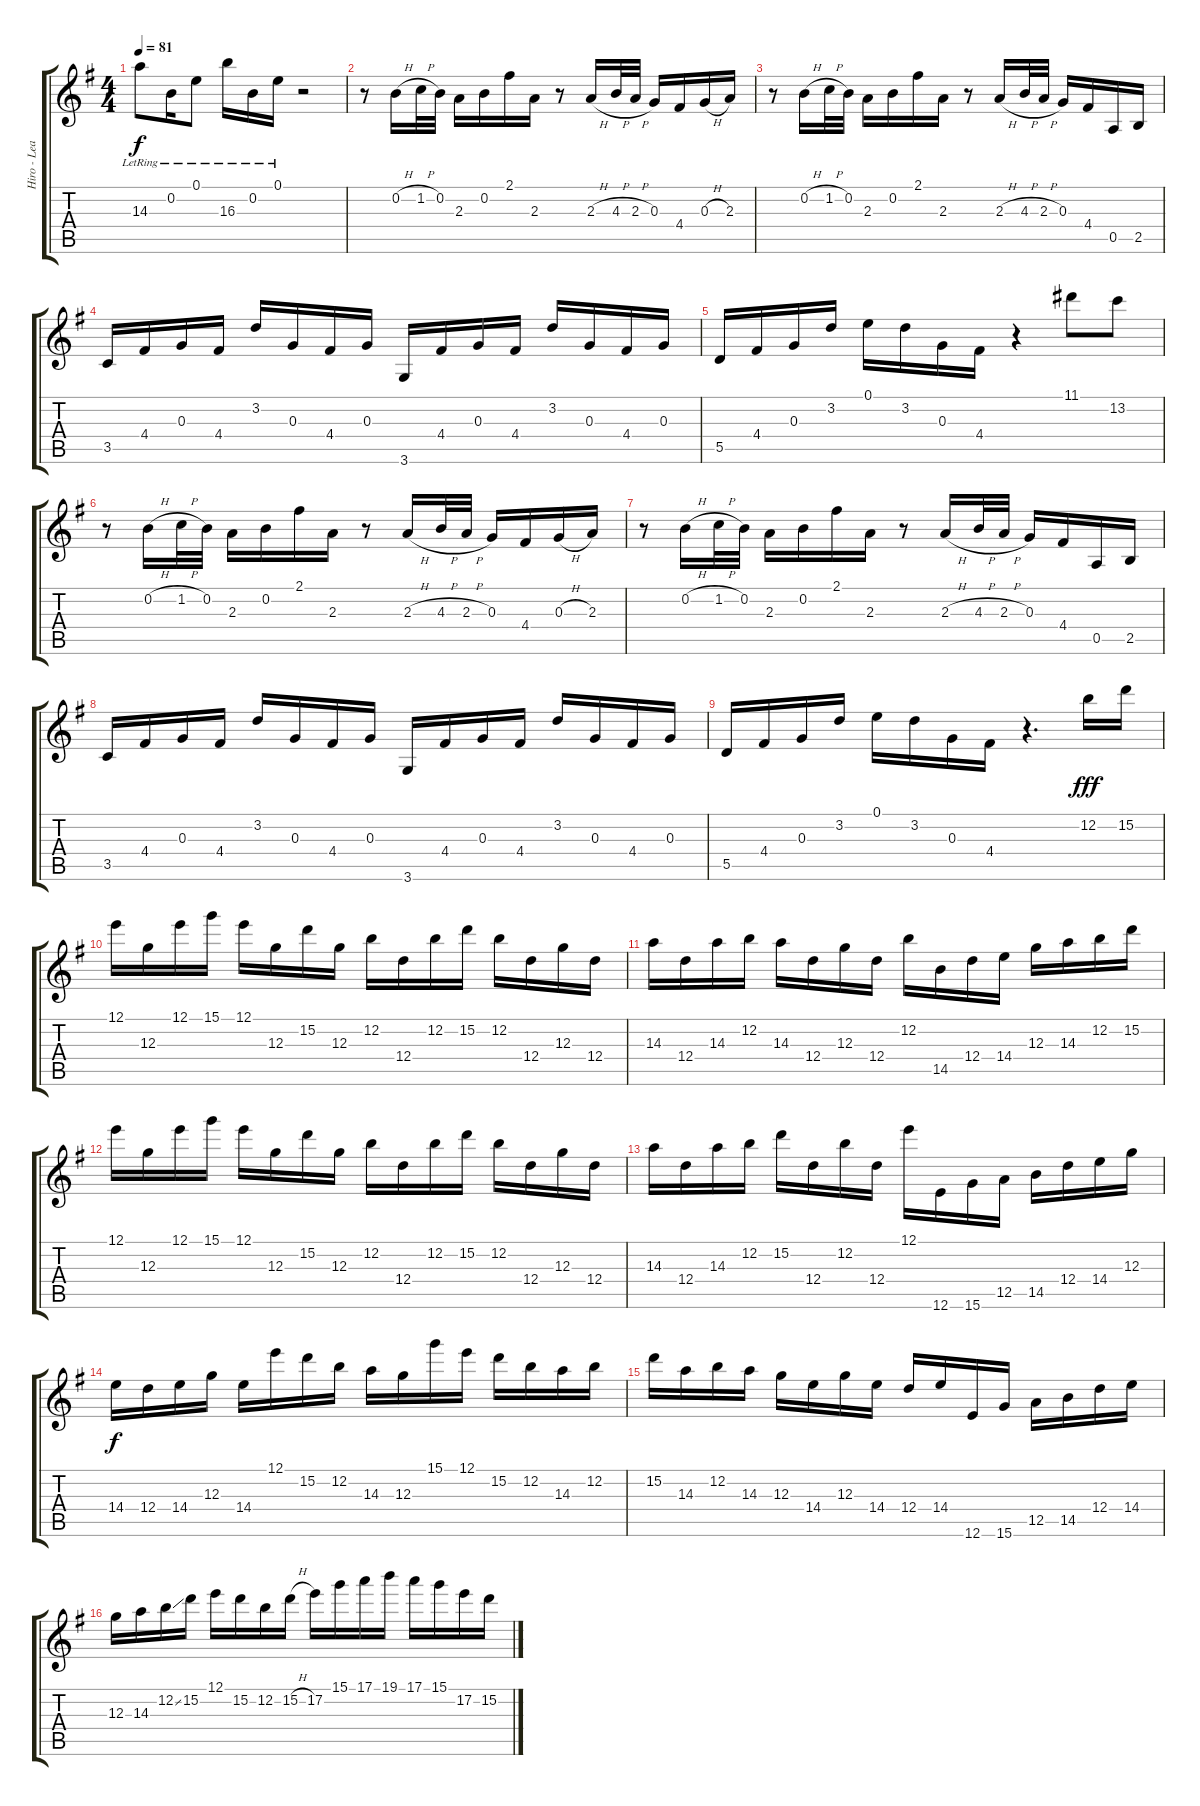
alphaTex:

\track ("Hiro - Lead Guitar" "Hiro - Lea") {instrument electricguitarclean}
\staff {score tabs}
\tuning (E4 B3 G3 D3 A2 E2) {hide}
\ts (4 4)
\tempo 81
\clef g2
\ks g
14.3{lr}.8{dy f} 0.2{lr}.16 0.1{lr}.8 16.3{lr}.16 0.2{lr}.16 0.1{lr}.16 r.2 |
r.8 0.2{h}.16 1.2{h}.32 0.2.32 2.3.16 0.2.16 2.1.16 2.3.16 r.8 2.3{h}.16 4.3{h}.32 2.3{h}.32 0.3.16 4.4.16 0.3{h}.16 2.3.16 |
r.8 0.2{h}.16 1.2{h}.32 0.2.32 2.3.16 0.2.16 2.1.16 2.3.16 r.8 2.3{h}.16 4.3{h}.32 2.3{h}.32 0.3.16 4.4.16 0.5.16 2.5.16 |
3.5.16 4.4.16 0.3.16 4.4.16 3.2.16 0.3.16 4.4.16 0.3.16 3.6.16 4.4.16 0.3.16 4.4.16 3.2.16 0.3.16 4.4.16 0.3.16 |
5.5.16 4.4.16 0.3.16 3.2.16 0.1.16 3.2.16 0.3.16 4.4.16 r.4 11.1.8 13.2.8 |
r.8 0.2{h}.16 1.2{h}.32 0.2.32 2.3.16 0.2.16 2.1.16 2.3.16 r.8 2.3{h}.16 4.3{h}.32 2.3{h}.32 0.3.16 4.4.16 0.3{h}.16 2.3.16 |
r.8 0.2{h}.16 1.2{h}.32 0.2.32 2.3.16 0.2.16 2.1.16 2.3.16 r.8 2.3{h}.16 4.3{h}.32 2.3{h}.32 0.3.16 4.4.16 0.5.16 2.5.16 |
3.5.16 4.4.16 0.3.16 4.4.16 3.2.16 0.3.16 4.4.16 0.3.16 3.6.16 4.4.16 0.3.16 4.4.16 3.2.16 0.3.16 4.4.16 0.3.16 |
5.5.16 4.4.16 0.3.16 3.2.16 0.1.16 3.2.16 0.3.16 4.4.16 r.4{d instrument distortionguitar} 12.2.16{dy fff} 15.2.16 |
12.1.16 12.3.16 12.1.16 15.1.16 12.1.16 12.3.16 15.2.16 12.3.16 12.2.16 12.4.16 12.2.16 15.2.16 12.2.16 12.4.16 12.3.16 12.4.16 |
14.3.16 12.4.16 14.3.16 12.2.16 14.3.16 12.4.16 12.3.16 12.4.16 12.2.16 14.5.16 12.4.16 14.4.16 12.3.16 14.3.16 12.2.16 15.2.16 |
12.1.16 12.3.16 12.1.16 15.1.16 12.1.16 12.3.16 15.2.16 12.3.16 12.2.16 12.4.16 12.2.16 15.2.16 12.2.16 12.4.16 12.3.16 12.4.16 |
14.3.16 12.4.16 14.3.16 12.2.16 15.2.16 12.4.16 12.2.16 12.4.16 12.1.16 12.6.16 15.6.16 12.5.16 14.5.16 12.4.16 14.4.16 12.3.16 |
14.4.16{dy f} 12.4.16 14.4.16 12.3.16 14.4.16 12.1.16 15.2.16 12.2.16 14.3.16 12.3.16 15.1.16 12.1.16 15.2.16 12.2.16 14.3.16 12.2.16 |
15.2.16 14.3.16 12.2.16 14.3.16 12.3.16 14.4.16 12.3.16 14.4.16 12.4.16 14.4.16 12.6.16 15.6.16 12.5.16 14.5.16 12.4.16 14.4.16 |
12.3.16 14.3.16 12.2{ss}.16 15.2.16 12.1.16 15.2.16 12.2.16 15.2{h}.16 17.2.16 15.1.16 17.1.16 19.1.16 17.1.16 15.1.16 17.2.16 15.2.16
